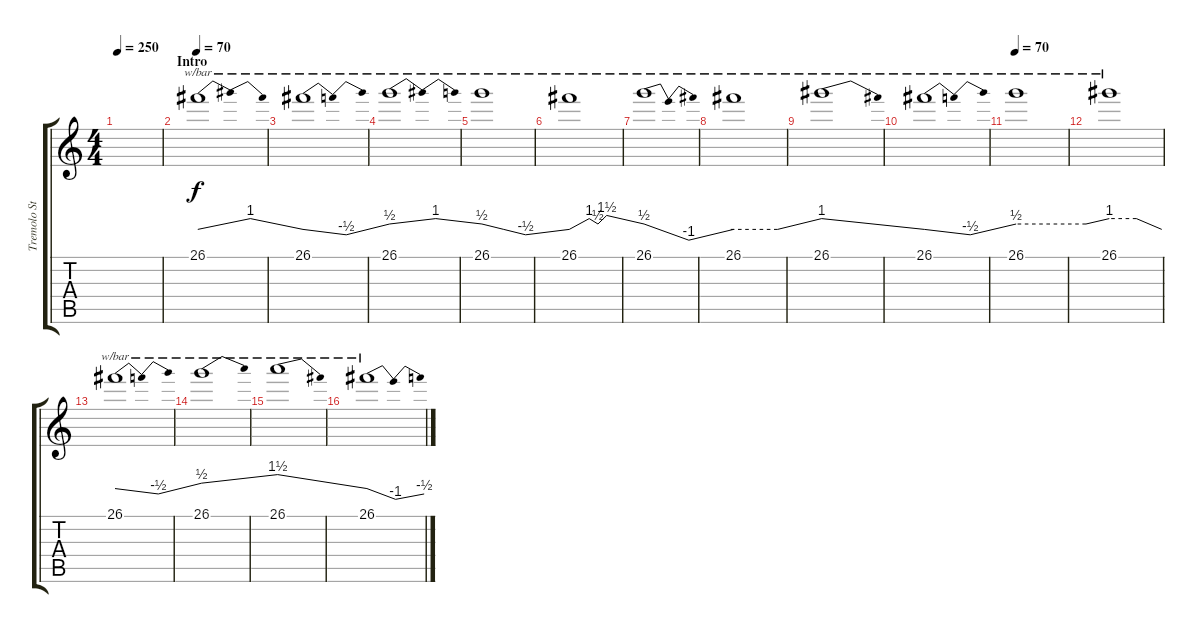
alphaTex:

\track ("Tremolo Strings" "Tremolo St") {instrument tremolostrings}
\staff {score tabs}
\tuning (E4 B3 G3 D3 A2 E2) {hide}
\ts (4 4)
\tempo 250
\clef g2
\ks c
|
\section ("" "Intro")
\tempo 70
26.1.1{tbe (dip default 0 0 2 4 30 4 60 0)} |
26.1.1{tbe (dip default 0 0 30 -2 60 2)} |
26.1.1{tbe (dip default 0 2 30 4 44 4 60 2)} |
26.1.1{tbe (custom default 0 2 15 0 30 -2 60 0)} |
26.1.1{tbe (custom default 0 0 16 4 23 2 30 6 60 2)} |
26.1.1{tbe (dip default 0 2 30 -4 60 0)} |
26.1.1{tbe (custom default 0 0 30 0 60 4)} |
26.1.1{tbe (dive default 0 4 60 0)} |
26.1.1{tbe (dip default 0 0 30 -2 60 2)} |
\tempo 70
26.1.1{tbe (custom default 0 2 45 2 60 4)} |
26.1.1{tbe (custom default 0 4 31 4 60 0)} |
26.1.1{tbe (dip default 0 0 30 -2 60 2)} |
26.1.1{tbe (dive default 0 2 60 6)} |
26.1.1{tbe (dive default 0 6 60 0)} |
26.1.1{tbe (dip default 0 0 45 -4 60 -2)}
